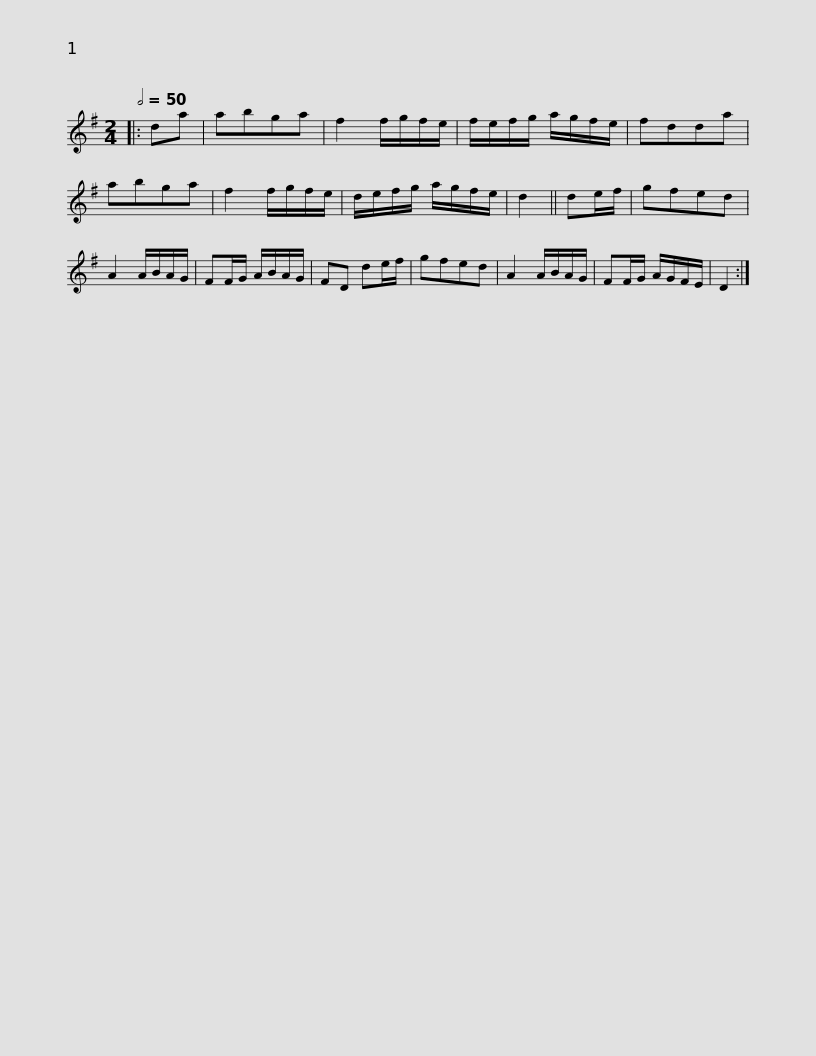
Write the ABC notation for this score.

X:1
L:1/8
Q:1/2=50
M:2/4
I:linebreak $
K:G
V:1 treble
V:1
|: da | abga | f2 f/g/f/e/ | f/e/f/g/ a/g/f/e/ | fdda | %5
 abga | f2 f/g/f/e/ | d/e/f/g/ a/g/f/e/ | d2 ||$ de/f/ | %10
 gfed | A2 A/B/A/G/ | FF/G/ A/B/A/G/ | FD de/f/ | gfed | %15
 A2 A/B/A/G/ | FF/G/ A/G/F/E/ | D2 :| %18
